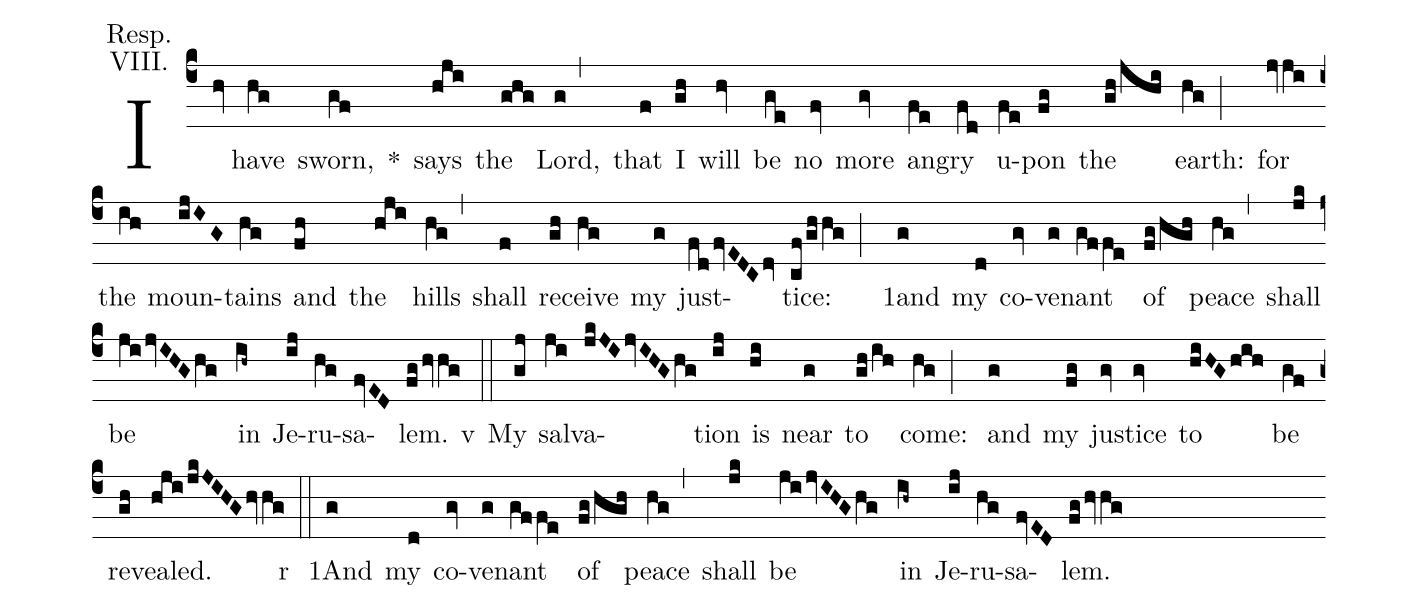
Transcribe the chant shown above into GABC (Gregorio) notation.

annotation: Resp.;
annotation: VIII.;
%%
(c4) I(hv) have(hg) sworn,(gf) <sp>*</sp>() says(hji) the(ghg) Lord,(g,) that(f) I(gh) will(hv) be(ge) no(fv) more(gv) an(fe)gry(fd) u(fe)pon(fg) the(gh/jhi) earth:(hg;) for(jvji) the(ih) moun(ijIG)tains(hg) and(fh) the(hji) hills(hg,) shall(f) re(gh)ceive(hg) my(g) just(fdfvEDCdv)tice:(cf/ghhg;) <sp>1</sp>and(g) my(d) co(gv)ve(g)nant(gffe) of(fg/hgh) peace(hg,) shall(jk) be(jijvIHGhg) in(ih~) Je(ij)ru(hg)sa(fvED)lem.(fghvhg)

<sp>v</sp>(::) My(gj) sal(ji)va(jkJIjvIHGhg)tion(ij) is(hi) near(g) to(gh/ih) come:(hg;) and(g) my(fg) just(gv)ice(gv) to(hiHGhih) be(gf) re(gh)vealed.(hji/jkJIHGhvhg)

<sp>r</sp>(::) <sp>1</sp>And(g) my(d) co(gv)ve(g)nant(gffe) of(fg/hgh) peace(hg,) shall(jk) be(jijvIHGhg) in(ih~) Je(ij)ru(hg)sa(fvED)lem.(fghvhg)
